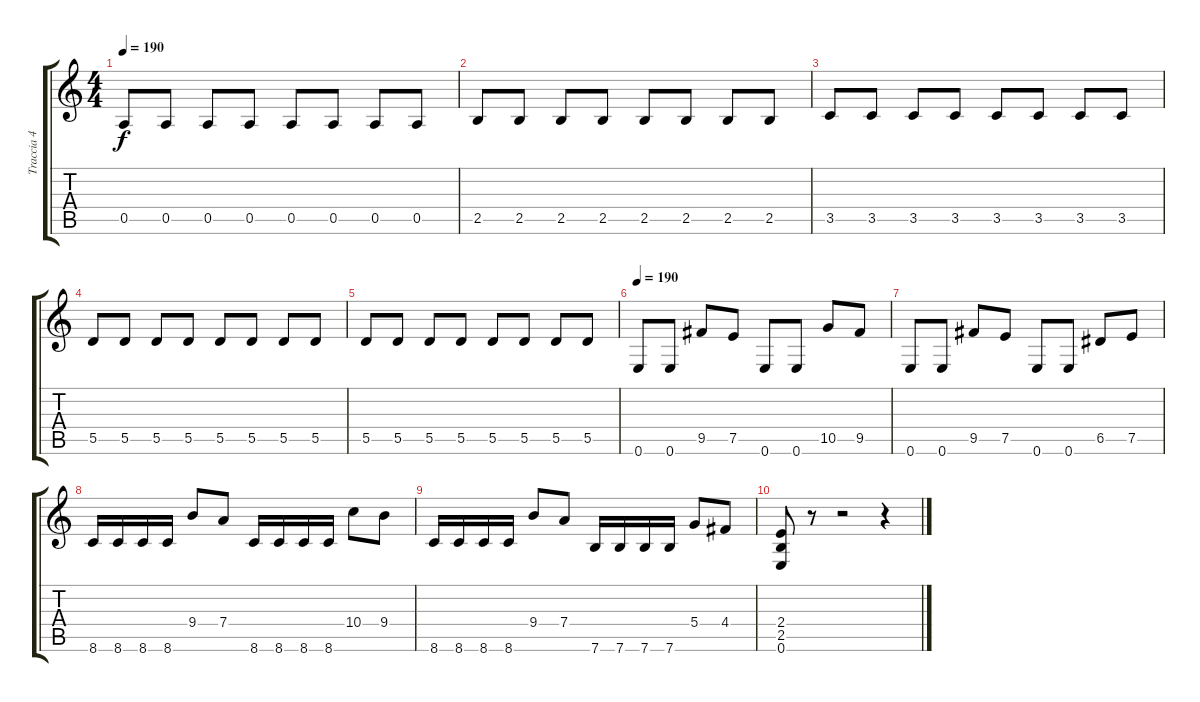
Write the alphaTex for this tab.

\track ("Traccia 4" "Traccia 4") {instrument electricbassfinger}
\staff {score tabs}
\tuning (E4 B3 G3 D3 A2 E2) {hide}
\ts (4 4)
\tempo 190
\clef g2
\ks c
0.5.8{dy f} 0.5.8 0.5.8 0.5.8 0.5.8 0.5.8 0.5.8 0.5.8 |
2.5.8 2.5.8 2.5.8 2.5.8 2.5.8 2.5.8 2.5.8 2.5.8 |
3.5.8 3.5.8 3.5.8 3.5.8 3.5.8 3.5.8 3.5.8 3.5.8 |
5.5.8 5.5.8 5.5.8 5.5.8 5.5.8 5.5.8 5.5.8 5.5.8 |
5.5.8 5.5.8 5.5.8 5.5.8 5.5.8 5.5.8 5.5.8 5.5.8 |
\tempo 190
0.6.8 0.6.8 9.5.8 7.5.8 0.6.8 0.6.8 10.5.8 9.5.8 |
0.6.8 0.6.8 9.5.8 7.5.8 0.6.8 0.6.8 6.5.8 7.5.8 |
8.6.16 8.6.16 8.6.16 8.6.16 9.4.8 7.4.8 8.6.16 8.6.16 8.6.16 8.6.16 10.4.8 9.4.8 |
8.6.16 8.6.16 8.6.16 8.6.16 9.4.8 7.4.8 7.6.16 7.6.16 7.6.16 7.6.16 5.4.8 4.4.8 |
(2.4 2.5 0.6).8 r.8 r.2 r.4
